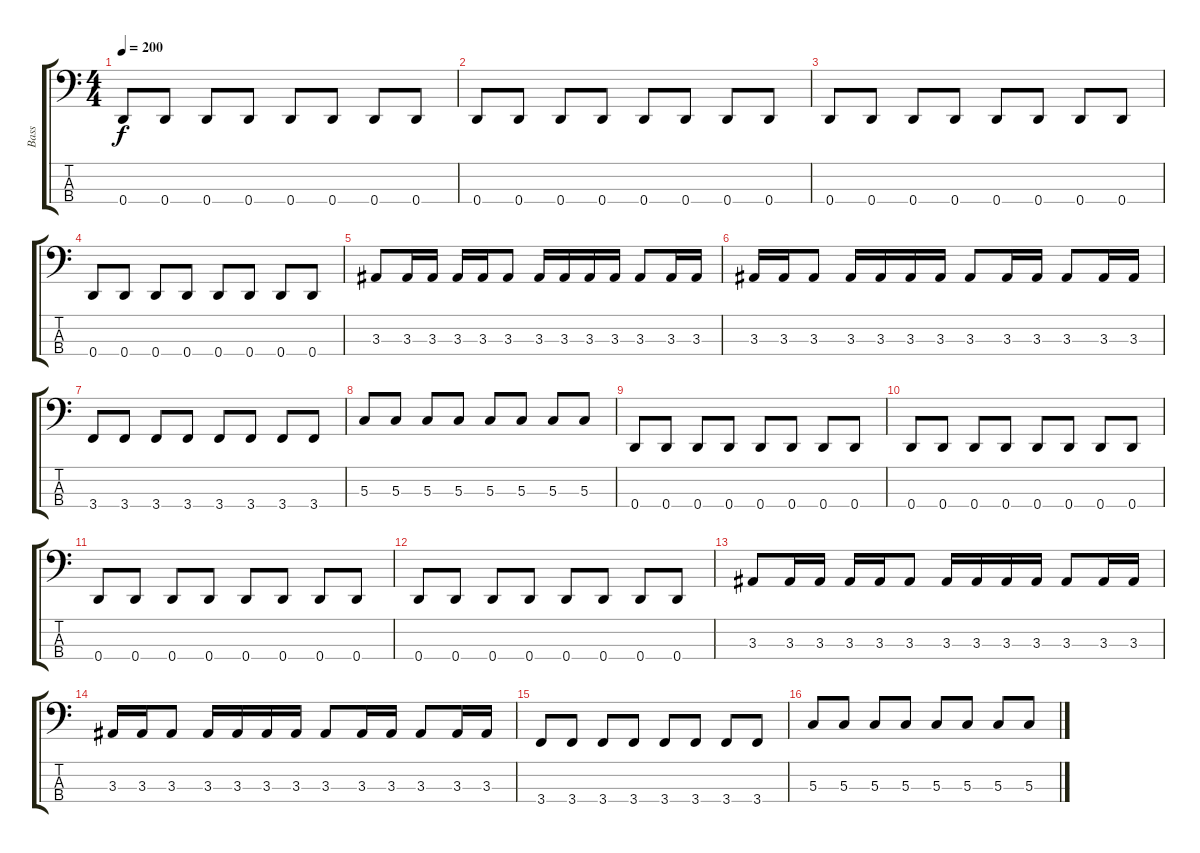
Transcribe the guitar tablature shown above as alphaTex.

\track ("Bass" "Bass") {instrument electricbassfinger}
\staff {score tabs}
\tuning (F2 C2 G1 D1) {hide}
\ts (4 4)
\tempo 200
\clef f4
\ks c
0.4.8{dy f} 0.4.8 0.4.8 0.4.8 0.4.8 0.4.8 0.4.8 0.4.8 |
0.4.8 0.4.8 0.4.8 0.4.8 0.4.8 0.4.8 0.4.8 0.4.8 |
0.4.8 0.4.8 0.4.8 0.4.8 0.4.8 0.4.8 0.4.8 0.4.8 |
0.4.8 0.4.8 0.4.8 0.4.8 0.4.8 0.4.8 0.4.8 0.4.8 |
3.3.8 3.3.16 3.3.16 3.3.16 3.3.16 3.3.8 3.3.16 3.3.16 3.3.16 3.3.16 3.3.8 3.3.16 3.3.16 |
3.3.16 3.3.16 3.3.8 3.3.16 3.3.16 3.3.16 3.3.16 3.3.8 3.3.16 3.3.16 3.3.8 3.3.16 3.3.16 |
3.4.8 3.4.8 3.4.8 3.4.8 3.4.8 3.4.8 3.4.8 3.4.8 |
5.3.8 5.3.8 5.3.8 5.3.8 5.3.8 5.3.8 5.3.8 5.3.8 |
0.4.8 0.4.8 0.4.8 0.4.8 0.4.8 0.4.8 0.4.8 0.4.8 |
0.4.8 0.4.8 0.4.8 0.4.8 0.4.8 0.4.8 0.4.8 0.4.8 |
0.4.8 0.4.8 0.4.8 0.4.8 0.4.8 0.4.8 0.4.8 0.4.8 |
0.4.8 0.4.8 0.4.8 0.4.8 0.4.8 0.4.8 0.4.8 0.4.8 |
3.3.8 3.3.16 3.3.16 3.3.16 3.3.16 3.3.8 3.3.16 3.3.16 3.3.16 3.3.16 3.3.8 3.3.16 3.3.16 |
3.3.16 3.3.16 3.3.8 3.3.16 3.3.16 3.3.16 3.3.16 3.3.8 3.3.16 3.3.16 3.3.8 3.3.16 3.3.16 |
3.4.8 3.4.8 3.4.8 3.4.8 3.4.8 3.4.8 3.4.8 3.4.8 |
5.3.8 5.3.8 5.3.8 5.3.8 5.3.8 5.3.8 5.3.8 5.3.8
